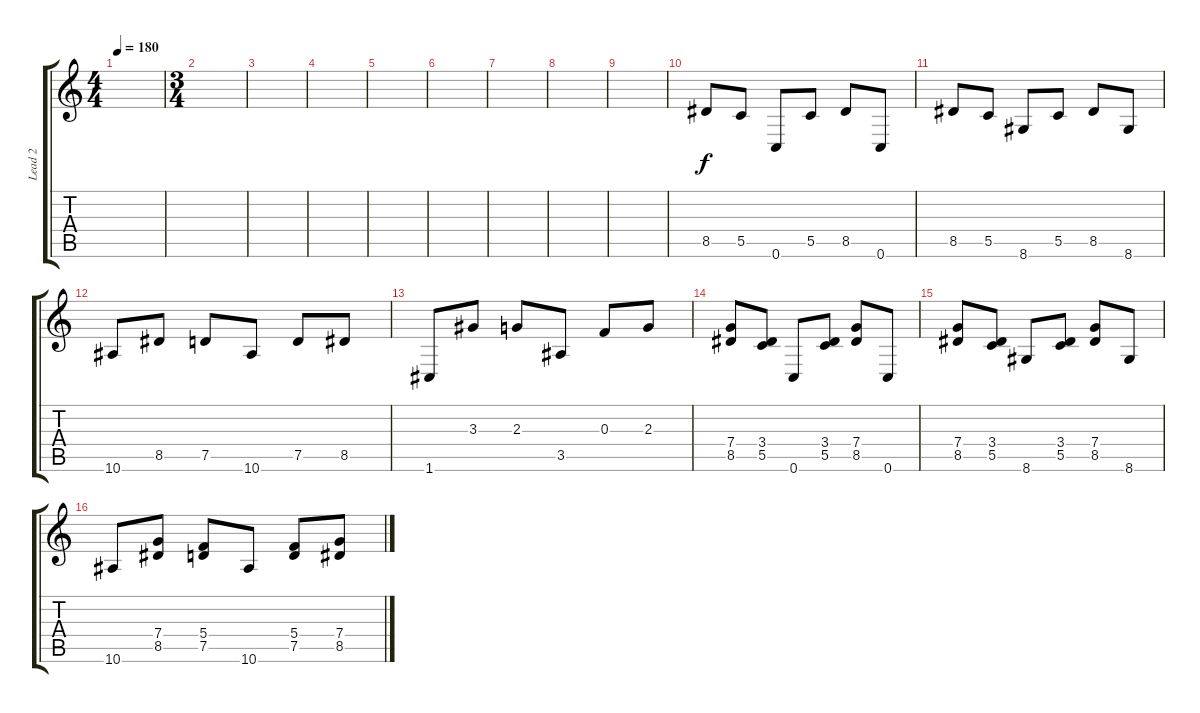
\track ("Lead 2" "Lead 2") {instrument overdrivenguitar}
\staff {score tabs}
\tuning (D4 A3 F3 C3 G2 C2) {hide}
\ts (4 4)
\tempo 180
\clef g2
\ks c
|
\ts (3 4)
|
|
|
|
|
|
|
|
8.5.8 5.5.8 0.6.8 5.5.8 8.5.8 0.6.8 |
8.5.8 5.5.8 8.6.8 5.5.8 8.5.8 8.6.8 |
10.6.8 8.5.8 7.5.8 10.6.8 7.5.8 8.5.8 |
1.6.8 3.3.8 2.3.8 3.5.8 0.3.8 2.3.8 |
(7.4 8.5).8 (3.4 5.5).8 0.6.8 (3.4 5.5).8 (7.4 8.5).8 0.6.8 |
(7.4 8.5).8 (3.4 5.5).8 8.6.8 (3.4 5.5).8 (7.4 8.5).8 8.6.8 |
10.6.8 (7.4 8.5).8 (5.4 7.5).8 10.6.8 (5.4 7.5).8 (7.4 8.5).8
